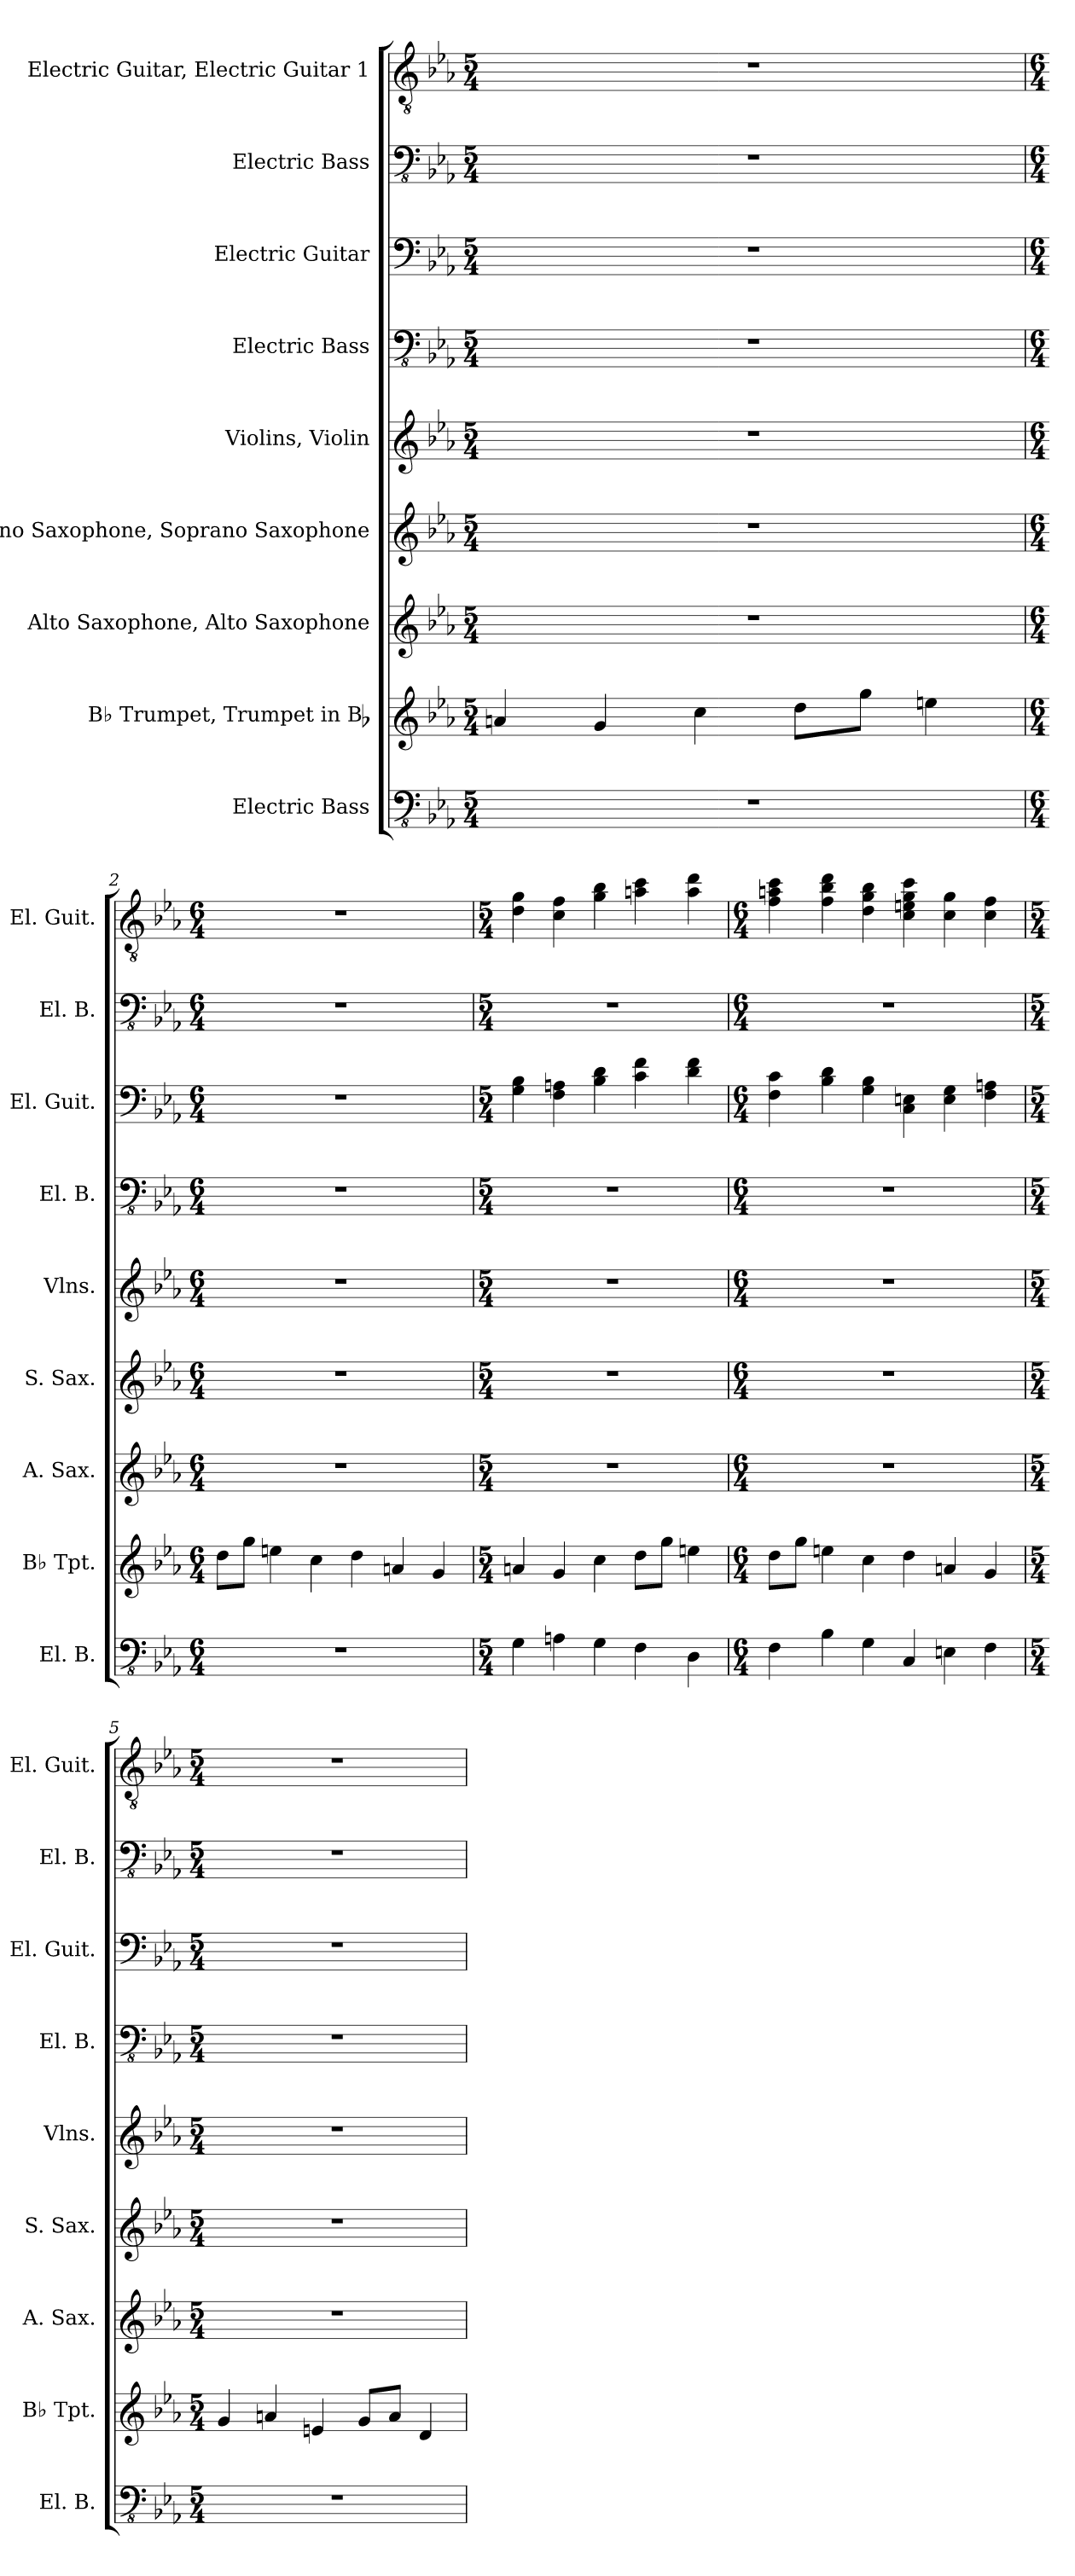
**kern	**kern	**kern	**kern	**kern	**kern	**kern	**kern	**kern
*part9	*part8	*part7	*part6	*part5	*part4	*part3	*part2	*part1
*staff9	*staff8	*staff7	*staff6	*staff5	*staff4	*staff3	*staff2	*staff1
*I"Electric Bass	*I"B♭ Trumpet, Trumpet in Bb	*I"Alto Saxophone, Alto Saxophone	*I"Soprano Saxophone, Soprano Saxophone	*I"Violins, Violin	*I"Electric Bass	*I"Electric Guitar	*I"Electric Bass	*I"Electric Guitar, Electric Guitar 1
*I'El. B.	*I'B♭ Tpt.	*I'A. Sax.	*I'S. Sax.	*I'Vlns.	*I'El. B.	*I'El. Guit.	*I'El. B.	*I'El. Guit.
*clefFv4	*clefG2	*clefG2	*clefG2	*clefG2	*clefFv4	*clefF4	*clefFv4	*clefGv2
*	*ITrd1c2	*ITrd5c9	*ITrd1c2	*	*	*	*	*
*k[b-e-a-]	*k[b-e-a-d-g-]	*k[b-e-a-d-g-c-]	*k[b-e-a-d-g-]	*k[b-e-a-]	*k[b-e-a-]	*k[b-e-a-]	*k[b-e-a-]	*k[b-e-a-]
*M5/4	*M5/4	*M5/4	*M5/4	*M5/4	*M5/4	*M5/4	*M5/4	*M5/4
*MM100	*MM100	*MM100	*MM100	*MM100	*MM100	*MM100	*MM100	*MM100
=1	=1	=1	=1	=1	=1	=1	=1	=1
4%5r	4gn/	4%5r	4%5r	4%5r	4%5r	4%5r	4%5r	4%5r
.	4f/	.	.	.	.	.	.	.
.	4b-\	.	.	.	.	.	.	.
.	8cc\L	.	.	.	.	.	.	.
.	8ff\J	.	.	.	.	.	.	.
.	4ddn\	.	.	.	.	.	.	.
=2	=2	=2	=2	=2	=2	=2	=2	=2
*M6/4	*M6/4	*M6/4	*M6/4	*M6/4	*M6/4	*M6/4	*M6/4	*M6/4
1.r	8cc\L	1.r	1.r	1.r	1.r	1.r	1.r	1.r
.	8ff\J	.	.	.	.	.	.	.
.	4ddn\	.	.	.	.	.	.	.
.	4b-\	.	.	.	.	.	.	.
.	4cc\	.	.	.	.	.	.	.
.	4gn/	.	.	.	.	.	.	.
.	4f/	.	.	.	.	.	.	.
!!LO:PB:g=z
=3	=3	=3	=3	=3	=3	=3	=3	=3
*M5/4	*M5/4	*M5/4	*M5/4	*M5/4	*M5/4	*M5/4	*M5/4	*M5/4
4GG\	4gn/	4%5r	4%5r	4%5r	4%5r	4G\ 4B-\	4%5r	4d\ 4g\
4AAn\	4f/	.	.	.	.	4F\ 4An\	.	4c\ 4f\
4GG\	4b-\	.	.	.	.	4B-\ 4d\	.	4g\ 4b-\
4FF\	8cc\L	.	.	.	.	4c\ 4f\	.	4an\ 4cc\
.	8ff\J	.	.	.	.	.	.	.
4DD\	4ddn\	.	.	.	.	4d\ 4f\	.	4a\ 4dd\
=4	=4	=4	=4	=4	=4	=4	=4	=4
*M6/4	*M6/4	*M6/4	*M6/4	*M6/4	*M6/4	*M6/4	*M6/4	*M6/4
4FF\	8cc\L	1.r	1.r	1.r	1.r	4F\ 4c\	1.r	4f\ 4an\ 4cc\
.	8ff\J	.	.	.	.	.	.	.
4BB-\	4ddn\	.	.	.	.	4B-\ 4d\	.	4f\ 4b-\ 4dd\
4GG\	4b-\	.	.	.	.	4G\ 4B-\	.	4d\ 4g\ 4b-\
4CC/	4cc\	.	.	.	.	4C\ 4En\	.	4c\ 4en\ 4g\ 4cc\
4EEn\	4gn/	.	.	.	.	4E\ 4G\	.	4c\ 4g\
4FF\	4f/	.	.	.	.	4F\ 4An\	.	4c\ 4f\
=5	=5	=5	=5	=5	=5	=5	=5	=5
*M5/4	*M5/4	*M5/4	*M5/4	*M5/4	*M5/4	*M5/4	*M5/4	*M5/4
4%5r	4f/	4%5r	4%5r	4%5r	4%5r	4%5r	4%5r	4%5r
.	4gn/	.	.	.	.	.	.	.
.	4dn/	.	.	.	.	.	.	.
.	8f/L	.	.	.	.	.	.	.
.	8g/J	.	.	.	.	.	.	.
.	4c/	.	.	.	.	.	.	.
=	=	=	=	=	=	=	=	=
*-	*-	*-	*-	*-	*-	*-	*-	*-
